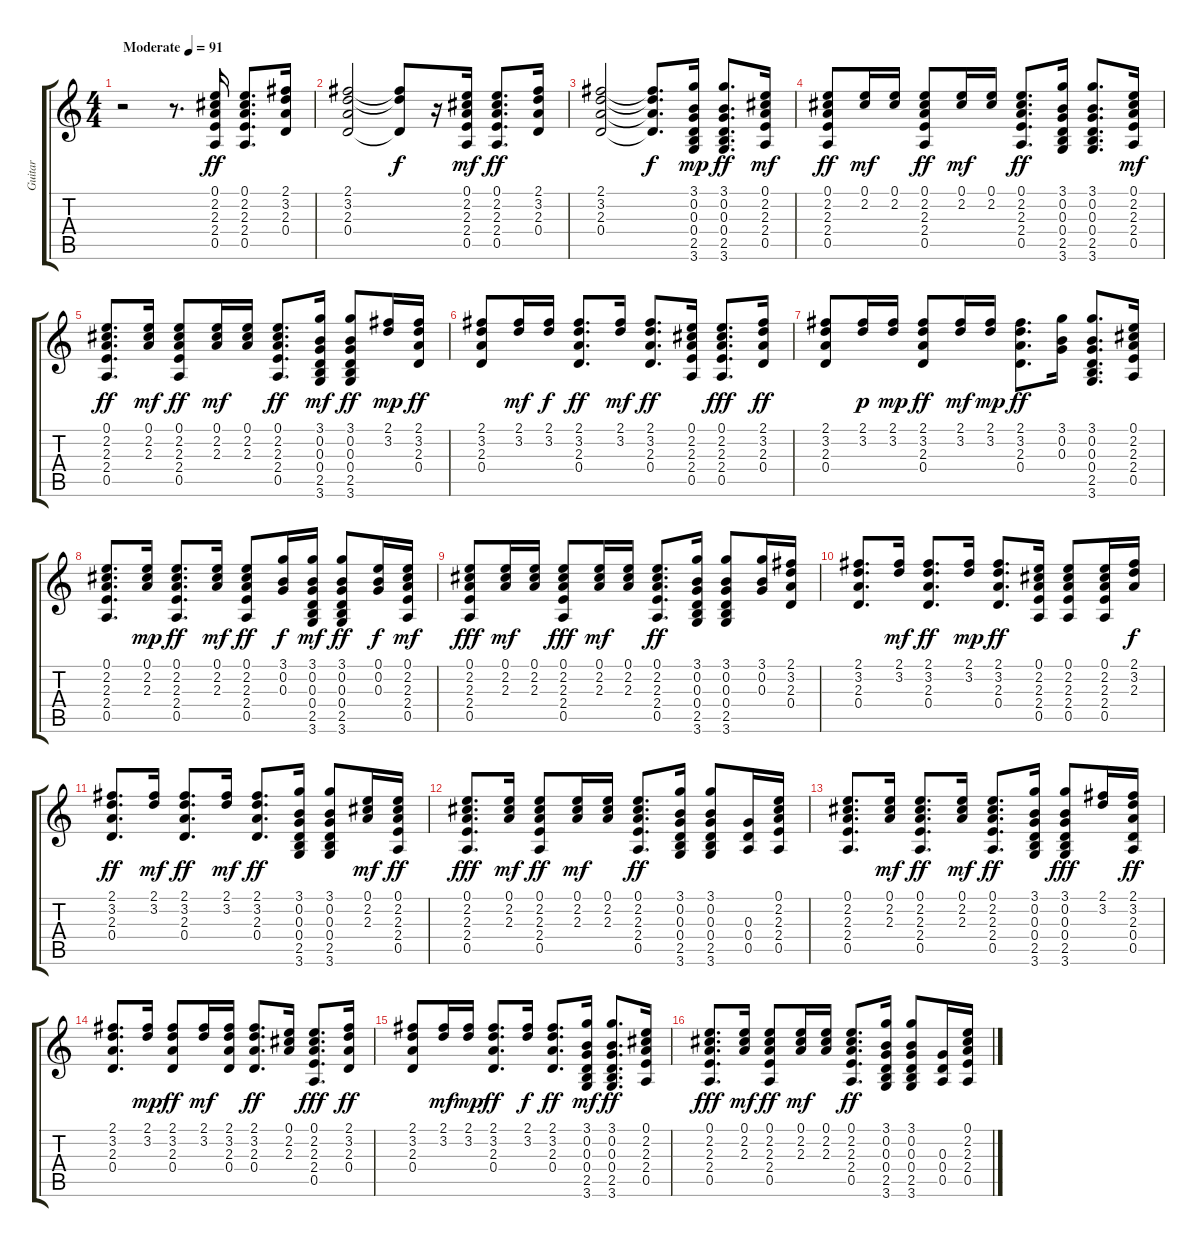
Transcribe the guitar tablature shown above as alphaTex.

\track ("Guitar" "Guitar") {instrument acousticguitarsteel}
\staff {score tabs}
\tuning (E4 B3 G3 D3 A2 E2) {hide}
\ts (4 4)
\tempo (91 "Moderate")
\clef g2
\ks c
r.2{dy ff instrument acousticguitarsteel} r.8{d} (0.1 2.2 2.3 2.4 0.5).16 (0.1 2.2 2.3 2.4 0.5).8{d} (2.1 3.2 2.3 0.4).16 |
(2.1 3.2 2.3 0.4).2 (2.1{t} 3.2{t} 0.4{t}).8{dy f} r.16 (0.1 2.2 2.3 2.4 0.5).16{dy mf} (0.1 2.2 2.3 2.4 0.5).8{d dy ff} (2.1 3.2 2.3 0.4).16 |
(2.1 3.2 2.3 0.4).2 (2.1{t} 3.2{t} 2.3{t} 0.4{t}).8{d dy f} (3.1 0.2 0.3 0.4 2.5 3.6).16{dy mp} (3.1 0.2 0.3 0.4 2.5 3.6).8{d dy ff} (0.1 2.2 2.3 2.4 0.5).16{dy mf} |
(0.1 2.2 2.3 2.4 0.5).8{dy ff} (0.1 2.2).16{dy mf} (0.1 2.2).16 (0.1 2.2 2.3 2.4 0.5).8{dy ff} (0.1 2.2).16{dy mf} (0.1 2.2).16 (0.1 2.2 2.3 2.4 0.5).8{d dy ff} (3.1 0.2 0.3 0.4 2.5 3.6).16 (3.1 0.2 0.3 0.4 2.5 3.6).8{d} (0.1 2.2 2.3 2.4 0.5).16{dy mf} |
(0.1 2.2 2.3 2.4 0.5).8{d dy ff} (0.1 2.2 2.3).16{dy mf} (0.1 2.2 2.3 2.4 0.5).8{dy ff} (0.1 2.2 2.3).16{dy mf} (0.1 2.2 2.3).16 (0.1 2.2 2.3 2.4 0.5).8{d dy ff} (3.1 0.2 0.3 0.4 2.5 3.6).16{dy mf} (3.1 0.2 0.3 0.4 2.5 3.6).8{dy ff} (2.1 3.2).16{dy mp} (2.1 3.2 2.3 0.4).16{dy ff} |
(2.1 3.2 2.3 0.4).8 (2.1 3.2).16{dy mf} (2.1 3.2).16{dy f} (2.1 3.2 2.3 0.4).8{d dy ff} (2.1 3.2).16{dy mf} (2.1 3.2 2.3 0.4).8{d dy ff} (0.1 2.2 2.3 2.4 0.5).16 (0.1 2.2 2.3 2.4 0.5).8{d dy fff} (2.1 3.2 2.3 0.4).16{dy ff} |
(2.1 3.2 2.3 0.4).8 (2.1 3.2).16{dy p} (2.1 3.2).16{dy mp} (2.1 3.2 2.3 0.4).8{dy ff} (2.1 3.2).16{dy mf} (2.1 3.2).16{dy mp} (2.1 3.2 2.3 0.4).8{d dy ff} (3.1 0.2 0.3).16 (3.1 0.2 0.3 0.4 2.5 3.6).8{d} (0.1 2.2 2.3 2.4 0.5).16 |
(0.1 2.2 2.3 2.4 0.5).8{d} (0.1 2.2 2.3).16{dy mp} (0.1 2.2 2.3 2.4 0.5).8{d dy ff} (0.1 2.2 2.3).16{dy mf} (0.1 2.2 2.3 2.4 0.5).8{dy ff} (3.1 0.2 0.3).16{dy f} (3.1 0.2 0.3 0.4 2.5 3.6).16{dy mf} (3.1 0.2 0.3 0.4 2.5 3.6).8{dy ff} (0.1 0.2 0.3).16{dy f} (0.1 2.2 2.3 2.4 0.5).16{dy mf} |
(0.1 2.2 2.3 2.4 0.5).8{dy fff} (0.1 2.2 2.3).16{dy mf} (0.1 2.2 2.3).16 (0.1 2.2 2.3 2.4 0.5).8{dy fff} (0.1 2.2 2.3).16{dy mf} (0.1 2.2 2.3).16 (0.1 2.2 2.3 2.4 0.5).8{d dy ff} (3.1 0.2 0.3 0.4 2.5 3.6).16 (3.1 0.2 0.3 0.4 2.5 3.6).8 (3.1 0.2 0.3).16 (2.1 3.2 2.3 0.4).16 |
(2.1 3.2 2.3 0.4).8{d} (2.1 3.2).16{dy mf} (2.1 3.2 2.3 0.4).8{d dy ff} (2.1 3.2).16{dy mp} (2.1 3.2 2.3 0.4).8{d dy ff} (0.1 2.2 2.3 2.4 0.5).16 (0.1 2.2 2.3 2.4 0.5).8 (0.1 2.2 2.3 2.4 0.5).16 (2.1 3.2 2.3).16{dy f} |
(2.1 3.2 2.3 0.4).8{d dy ff} (2.1 3.2).16{dy mf} (2.1 3.2 2.3 0.4).8{d dy ff} (2.1 3.2).16{dy mf} (2.1 3.2 2.3 0.4).8{d dy ff} (3.1 0.2 0.3 0.4 2.5 3.6).16 (3.1 0.2 0.3 0.4 2.5 3.6).8 (0.1 2.2 2.3).16{dy mf} (0.1 2.2 2.3 2.4 0.5).16{dy ff} |
(0.1 2.2 2.3 2.4 0.5).8{d dy fff} (0.1 2.2 2.3).16{dy mf} (0.1 2.2 2.3 2.4 0.5).8{dy ff} (0.1 2.2 2.3).16{dy mf} (0.1 2.2 2.3).16 (0.1 2.2 2.3 2.4 0.5).8{d dy ff} (3.1 0.2 0.3 0.4 2.5 3.6).16 (3.1 0.2 0.3 0.4 2.5 3.6).8 (0.3 0.4 0.5).16 (0.1 2.2 2.3 2.4 0.5).16 |
(0.1 2.2 2.3 2.4 0.5).8{d} (0.1 2.2 2.3).16{dy mf} (0.1 2.2 2.3 2.4 0.5).8{d dy ff} (0.1 2.2 2.3).16{dy mf} (0.1 2.2 2.3 2.4 0.5).8{d dy ff} (3.1 0.2 0.3 0.4 2.5 3.6).16 (3.1 0.2 0.3 0.4 2.5 3.6).8{dy fff} (2.1 3.2).16 (2.1 3.2 2.3 0.4 0.5).16{dy ff} |
(2.1 3.2 2.3 0.4).8{d} (2.1 3.2).16{dy mp} (2.1 3.2 2.3 0.4).8{dy ff} (2.1 3.2).16{dy mf} (2.1 3.2 2.3 0.4).16 (2.1 3.2 2.3 0.4).8{d dy ff} (0.1 2.2 2.3).16 (0.1 2.2 2.3 2.4 0.5).8{d dy fff} (2.1 3.2 2.3 0.4).16{dy ff} |
(2.1 3.2 2.3 0.4).8 (2.1 3.2).16{dy mf} (2.1 3.2).16{dy mp} (2.1 3.2 2.3 0.4).8{d dy ff} (2.1 3.2).16{dy f} (2.1 3.2 2.3 0.4).8{d dy ff} (3.1 0.2 0.3 0.4 2.5 3.6).16{dy mf} (3.1 0.2 0.3 0.4 2.5 3.6).8{d dy ff} (0.1 2.2 2.3 2.4 0.5).16 |
(0.1 2.2 2.3 2.4 0.5).8{d dy fff} (0.1 2.2 2.3).16{dy mf} (0.1 2.2 2.3 2.4 0.5).8{dy ff} (0.1 2.2 2.3).16{dy mf} (0.1 2.2 2.3).16 (0.1 2.2 2.3 2.4 0.5).8{d dy ff} (3.1 0.2 0.3 0.4 2.5 3.6).16 (3.1 0.2 0.3 0.4 2.5 3.6).8 (0.3 0.4 0.5).16 (0.1 2.2 2.3 2.4 0.5).16
